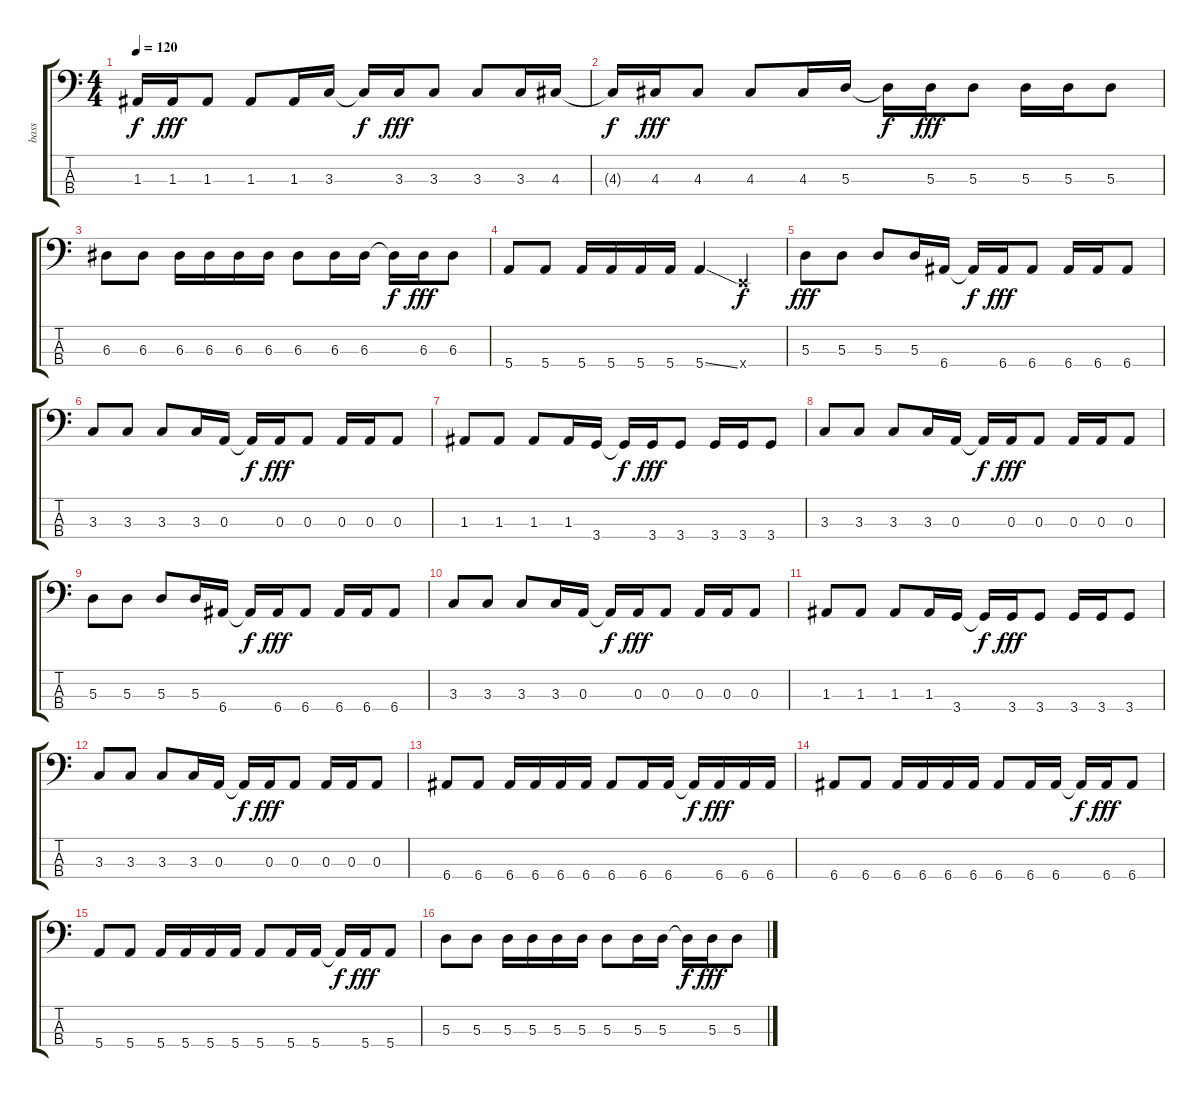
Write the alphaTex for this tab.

\track ("bass" "bass") {instrument electricbassfinger}
\staff {score tabs}
\tuning (G2 D2 A1 E1) {hide}
\ts (4 4)
\tempo 120
\clef f4
\ks c
1.3{t}.16{dy f} 1.3.16{dy fff} 1.3.8 1.3.8 1.3.16 3.3.16 3.3{t}.16{dy f} 3.3.16{dy fff} 3.3.8 3.3.8 3.3.16 4.3.16 |
4.3{t}.16{dy f} 4.3.16{dy fff} 4.3.8 4.3.8 4.3.16 5.3.16 5.3{t}.16{dy f} 5.3.16{dy fff} 5.3.8 5.3.16 5.3.16 5.3.8 |
6.3.8 6.3.8 6.3.16 6.3.16 6.3.16 6.3.16 6.3.8 6.3.16 6.3.16 6.3{t}.16{dy f} 6.3.16{dy fff} 6.3.8 |
5.4.8 5.4.8 5.4.16 5.4.16 5.4.16 5.4.16 5.4{ss}.4 0.4{x}.4{dy f} |
5.3.8{dy fff} 5.3.8 5.3.8 5.3.16 6.4.16 6.4{t}.16{dy f} 6.4.16{dy fff} 6.4.8 6.4.16 6.4.16 6.4.8 |
3.3.8 3.3.8 3.3.8 3.3.16 0.3.16 0.3{t}.16{dy f} 0.3.16{dy fff} 0.3.8 0.3.16 0.3.16 0.3.8 |
1.3.8 1.3.8 1.3.8 1.3.16 3.4.16 3.4{t}.16{dy f} 3.4.16{dy fff} 3.4.8 3.4.16 3.4.16 3.4.8 |
3.3.8 3.3.8 3.3.8 3.3.16 0.3.16 0.3{t}.16{dy f} 0.3.16{dy fff} 0.3.8 0.3.16 0.3.16 0.3.8 |
5.3.8 5.3.8 5.3.8 5.3.16 6.4.16 6.4{t}.16{dy f} 6.4.16{dy fff} 6.4.8 6.4.16 6.4.16 6.4.8 |
3.3.8 3.3.8 3.3.8 3.3.16 0.3.16 0.3{t}.16{dy f} 0.3.16{dy fff} 0.3.8 0.3.16 0.3.16 0.3.8 |
1.3.8 1.3.8 1.3.8 1.3.16 3.4.16 3.4{t}.16{dy f} 3.4.16{dy fff} 3.4.8 3.4.16 3.4.16 3.4.8 |
3.3.8 3.3.8 3.3.8 3.3.16 0.3.16 0.3{t}.16{dy f} 0.3.16{dy fff} 0.3.8 0.3.16 0.3.16 0.3.8 |
6.4.8 6.4.8 6.4.16 6.4.16 6.4.16 6.4.16 6.4.8 6.4.16 6.4.16 6.4{t}.16{dy f} 6.4.16{dy fff} 6.4.16 6.4.16 |
6.4.8 6.4.8 6.4.16 6.4.16 6.4.16 6.4.16 6.4.8 6.4.16 6.4.16 6.4{t}.16{dy f} 6.4.16{dy fff} 6.4.8 |
5.4.8 5.4.8 5.4.16 5.4.16 5.4.16 5.4.16 5.4.8 5.4.16 5.4.16 5.4{t}.16{dy f} 5.4.16{dy fff} 5.4.8 |
5.3.8 5.3.8 5.3.16 5.3.16 5.3.16 5.3.16 5.3.8 5.3.16 5.3.16 5.3{t}.16{dy f} 5.3.16{dy fff} 5.3.8
